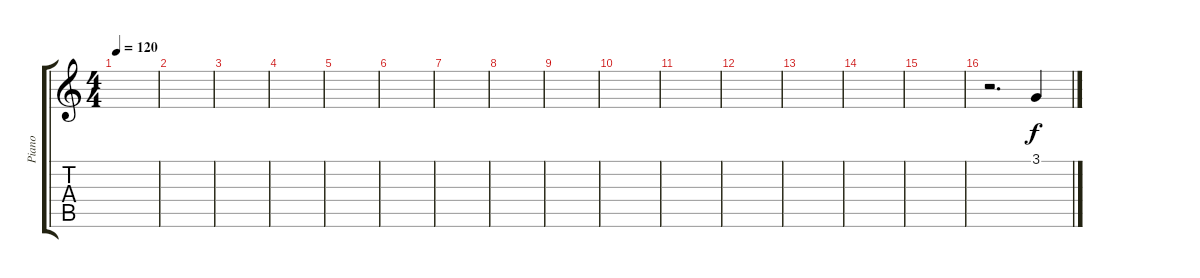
\track ("Piano" "Piano") {instrument acousticgrandpiano}
\staff {score tabs}
\tuning (E4 B3 G3 D3 A2 E2) {hide}
\ts (4 4)
\tempo 120
\clef g2
\ks c
|
|
|
|
|
|
|
|
|
|
|
|
|
|
|
r.2{d} 3.1.4
